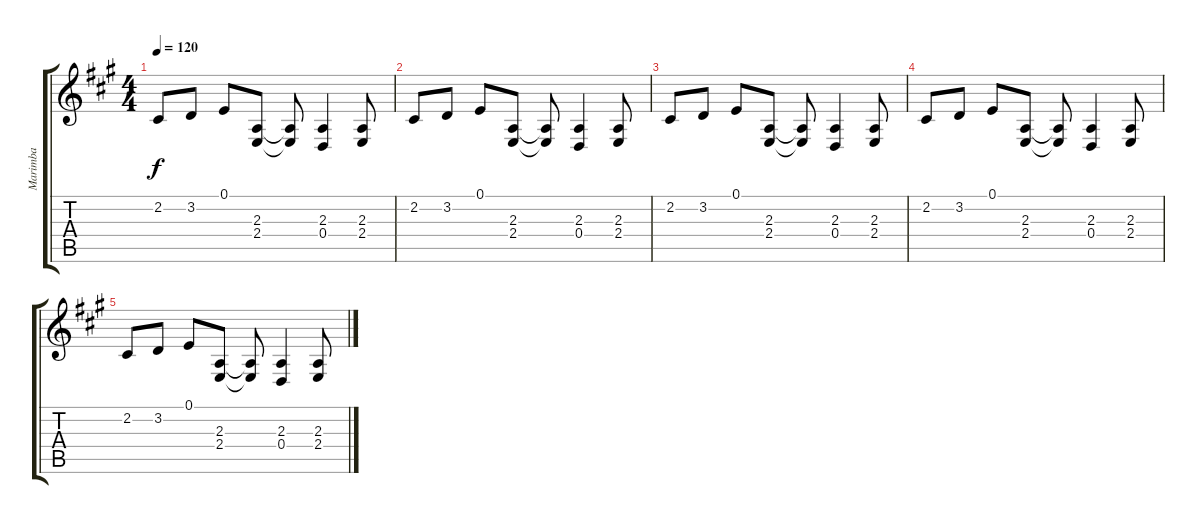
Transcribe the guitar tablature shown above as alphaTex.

\track ("Marimba" "Marimba") {instrument marimba}
\staff {score tabs}
\tuning (E4 B3 G3 D3 A2 E2) {hide}
\ts (4 4)
\tempo 120
\clef g2
\ks a
2.2.8{dy f} 3.2.8 0.1.8 (2.3 2.4).8 (2.3{t} 2.4{t}).8 (2.3 0.4).4 (2.3 2.4).8 |
2.2.8 3.2.8 0.1.8 (2.3 2.4).8 (2.3{t} 2.4{t}).8 (2.3 0.4).4 (2.3 2.4).8 |
2.2.8 3.2.8 0.1.8 (2.3 2.4).8 (2.3{t} 2.4{t}).8 (2.3 0.4).4 (2.3 2.4).8 |
2.2.8 3.2.8 0.1.8 (2.3 2.4).8 (2.3{t} 2.4{t}).8 (2.3 0.4).4 (2.3 2.4).8 |
2.2.8 3.2.8 0.1.8 (2.3 2.4).8 (2.3{t} 2.4{t}).8 (2.3 0.4).4 (2.3 2.4).8
